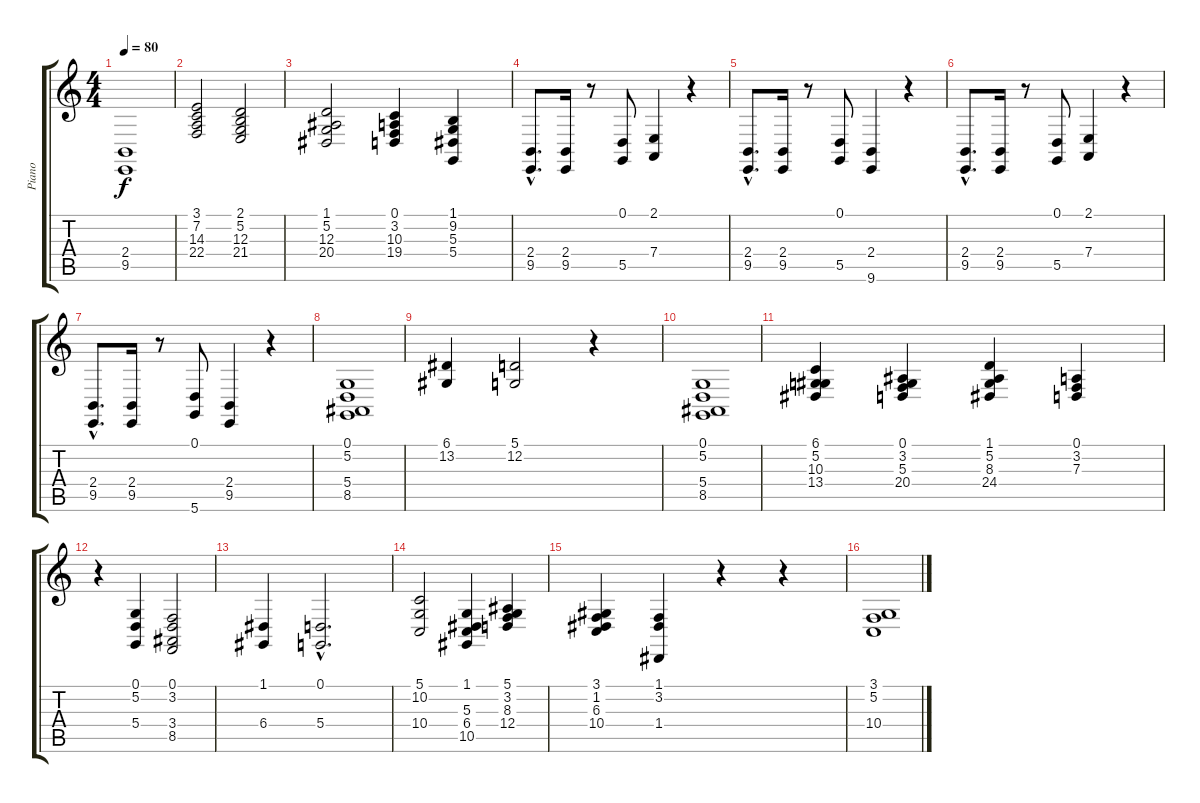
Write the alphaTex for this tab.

\track ("Piano" "Piano") {instrument acousticgrandpiano}
\staff {score tabs}
\tuning (D3 D3 D3 D2 D2 D2) {hide}
\ts (4 4)
\tempo 80
\clef g2
\ks c
(2.4 9.5).1{dy f} |
(3.1 7.2 14.3 22.4).2 (2.1 5.2 12.3 21.4).2 |
(1.1 5.2 12.3 20.4).2 (0.1 3.2 10.3 19.4).4 (1.1 9.2 5.3 5.4).4 |
(2.4{hac} 9.5{hac}).8{d} (2.4 9.5).16 r.8 (0.1 5.5).8 (2.1 7.4).4 r.4 |
(2.4{hac} 9.5{hac}).8{d} (2.4 9.5).16 r.8 (0.1 5.5).8 (2.4 9.6).4 r.4 |
(2.4{hac} 9.5{hac}).8{d} (2.4 9.5).16 r.8 (0.1 5.5).8 (2.1 7.4).4 r.4 |
(2.4{hac} 9.5{hac}).8{d} (2.4 9.5).16 r.8 (0.1 5.6).8 (2.4 9.5).4 r.4 |
(0.1 5.2 5.4 8.5).1 |
(6.1 13.2).4 (5.1 12.2).2 r.4 |
(0.1 5.2 5.4 8.5).1 |
(6.1 5.2 10.3 13.4).4 (0.1 3.2 5.3 20.4).4 (1.1 5.2 8.3 24.4).4 (0.1 3.2 7.3).4 |
r.4 (0.1 5.2 5.4).4 (0.1 3.2 3.4 8.5).2 |
(1.1 6.4).4 (0.1{hac} 5.4{hac}).2{d} |
(5.1 10.2 10.4).2 (1.1 5.3 6.4 10.5).4 (5.1 3.2 8.3 12.4).4 |
(3.1 1.2 6.3 10.4).4 (1.1 3.2 1.4).4 r.4 r.4 |
(3.1 5.2 10.4).1
